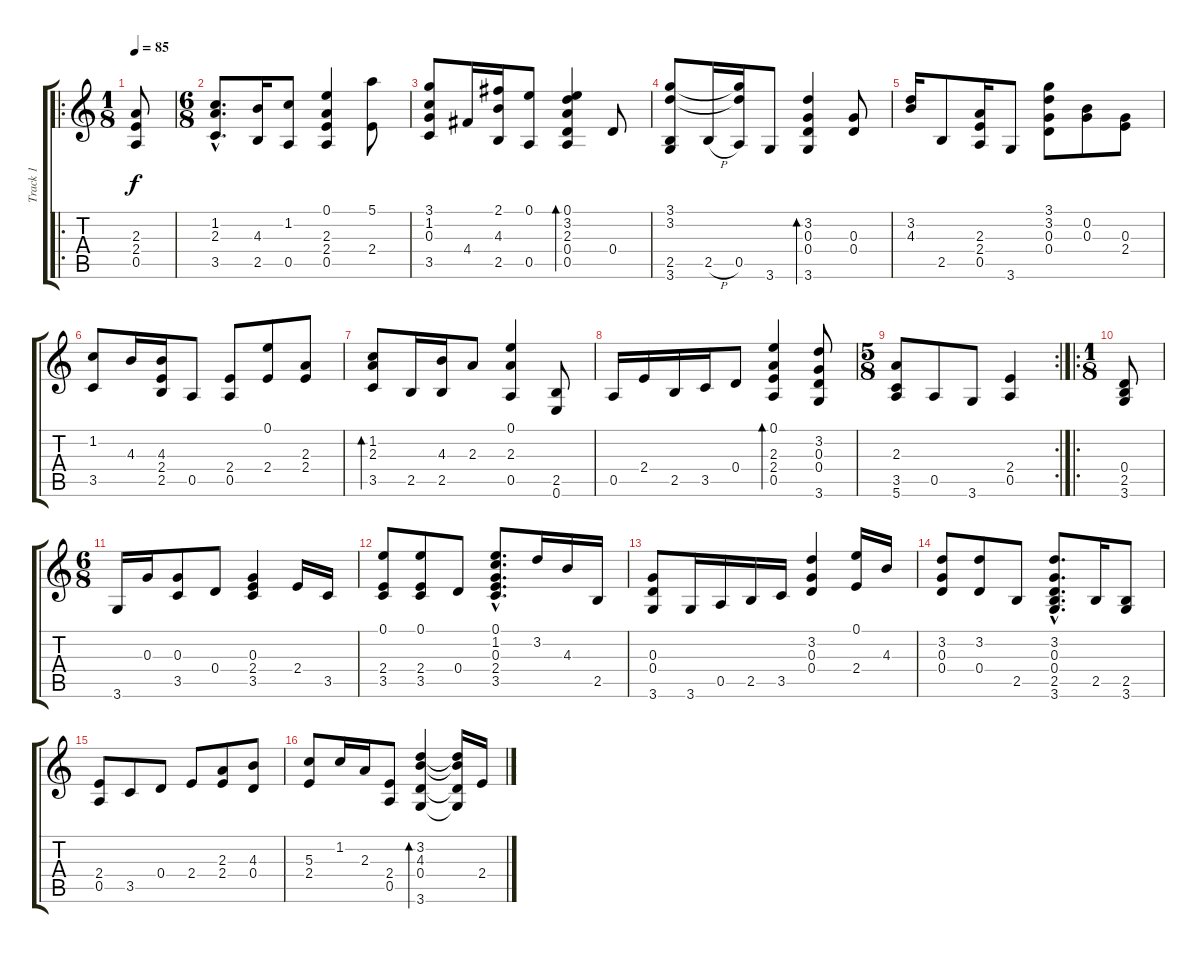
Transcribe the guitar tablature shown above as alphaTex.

\track ("Track 1" "Track 1") {instrument acousticguitarsteel}
\staff {score tabs}
\tuning (E4 B3 G3 D3 A2 E2) {hide}
\ro
\ts (1 8)
\tempo 85
\clef g2
\ks c
(2.3 2.4 0.5).8{dy f instrument acousticguitarsteel} |
\ts (6 8)
(1.2{hac} 2.3{hac} 3.5{hac}).8{d} (4.3 2.5).16 (1.2 0.5).8 (0.1 2.3 2.4 0.5).4 (5.1 2.4).8 |
(3.1 1.2 0.3 3.5).8 4.4.16 (2.1 4.3 2.5).16 (0.1 0.5).8 (0.1 3.2 2.3 0.4 0.5).4{bd 120} 0.4.8 |
(3.1 3.2 2.5 3.6).8 2.5{h}.16 (3.1{t} 3.2{t} 0.5).16 3.6.8 (3.2 0.3 0.4 3.6).4{bd 120} (0.3 0.4).8 |
(3.2 4.3).16 2.5.8 (2.3 2.4 0.5).16 3.6.8 (3.1 3.2 0.3 0.4).8 (0.2 0.3).8 (0.3 2.4).8 |
(1.2 3.5).8 4.3.16 (4.3 2.4 2.5).16 0.5.8 (2.4 0.5).8 (0.1 2.4).8 (2.3 2.4).8 |
(1.2 2.3 3.5).8{bd 120} 2.5.16 (4.3 2.5).16 2.3.8 (0.1 2.3 0.5).4 (2.5 0.6).8 |
0.5.16 2.4.16 2.5.16 3.5.16 0.4.8 (0.1 2.3 2.4 0.5).4{bd 120} (3.2 0.3 0.4 3.6).8 |
\rc 2
\ts (5 8)
(2.3 3.5 5.6).8 0.5.8 3.6.8 (2.4 0.5).4 |
\ro
\ts (1 8)
(0.4 2.5 3.6).8 |
\ts (6 8)
3.6.16 0.3.16 (0.3 3.5).8 0.4.8 (0.3 2.4 3.5).4 2.4.16 3.5.16 |
(0.1 2.4 3.5).8 (0.1 2.4 3.5).8 0.4.8 (0.1{hac} 1.2{hac} 0.3{hac} 2.4{hac} 3.5{hac}).8{d} 3.2.16 4.3.16 2.5.16 |
(0.3 0.4 3.6).8 3.6.16 0.5.16 2.5.16 3.5.16 (3.2 0.3 0.4).4 (0.1 2.4).16 4.3.16 |
(3.2 0.3 0.4).8 (3.2 0.4).8 2.5.8 (3.2{hac} 0.3{hac} 0.4{hac} 2.5{hac} 3.6{hac}).8{d} 2.5.16 (2.5 3.6).8 |
(2.4 0.5).8 3.5.8 0.4.8 2.4.8 (2.3 2.4).8 (4.3 0.4).8 |
(5.3 2.4).8 1.2.16 2.3.16 (2.4 0.5).8 (3.2 4.3 0.4 3.6).4{bd 120} (3.2{t} 4.3{t} 0.4{t} 3.6{t}).16 2.4.16
